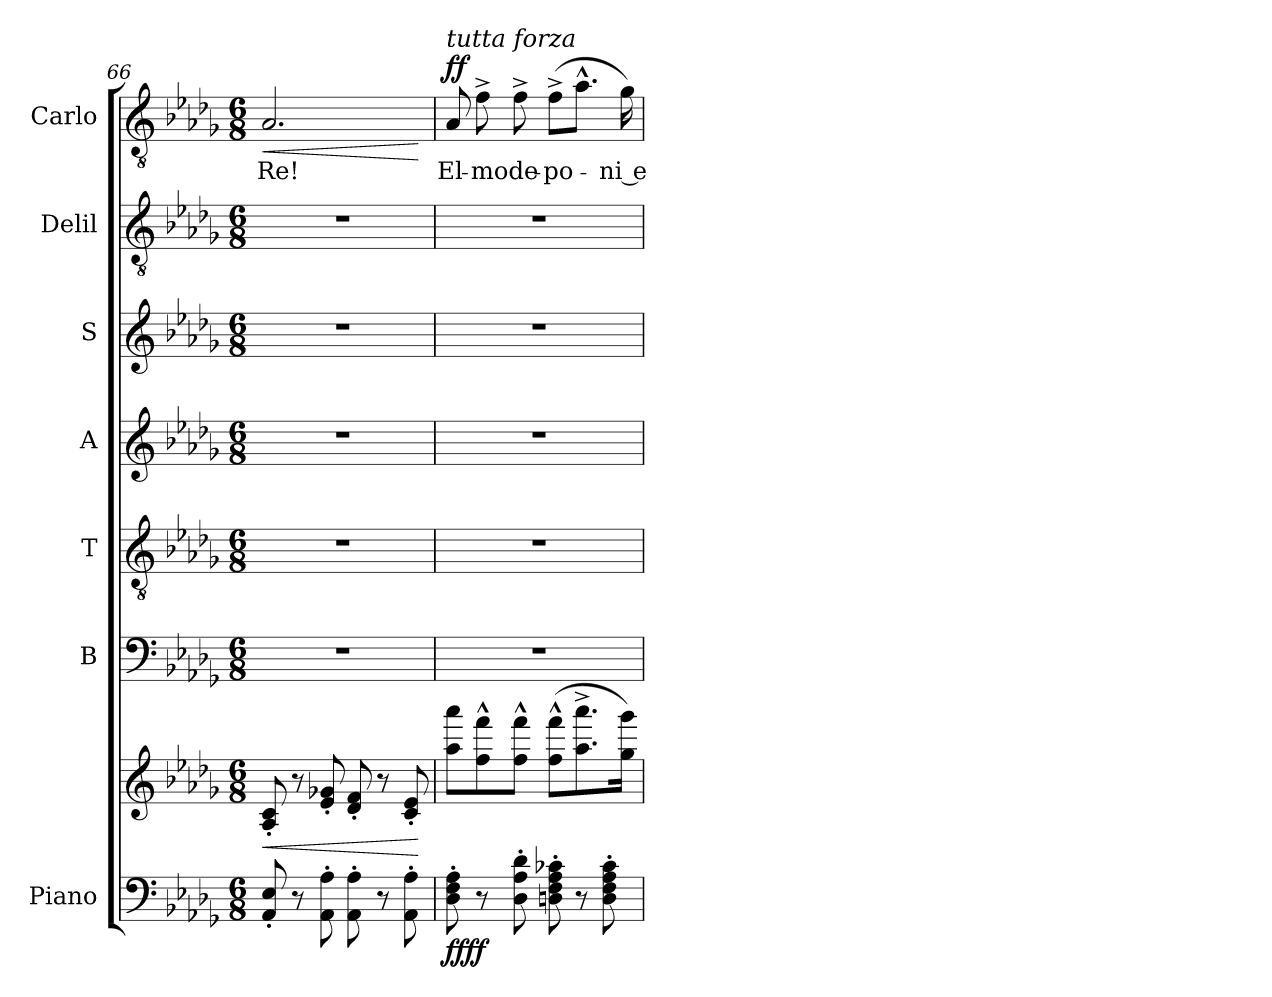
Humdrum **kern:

**kern	**kern	**dynam	**kern	**kern	**kern	**kern	**kern	**kern	**text	**dynam
*part7	*part7	*part7	*part6	*part5	*part4	*part3	*part2	*part1	*part1	*part1
*staff8	*staff7	*staff7/8	*staff6	*staff5	*staff4	*staff3	*staff2	*staff1	*staff1	*staff1
*I"Piano	*	*	*I"B	*I"T	*I"A	*I"S	*I"Delil	*I"Carlo	*	*
*I'Pno	*	*	*I'B	*I'T	*I'A	*I'S	*	*	*	*
*clefF4	*clefG2	*	*clefF4	*clefGv2	*clefG2	*clefG2	*clefGv2	*clefGv2	*	*
*k[b-e-a-d-g-]	*k[b-e-a-d-g-]	*	*k[b-e-a-d-g-]	*k[b-e-a-d-g-]	*k[b-e-a-d-g-]	*k[b-e-a-d-g-]	*k[b-e-a-d-g-]	*k[b-e-a-d-g-]	*	*
*M6/8	*M6/8	*	*M6/8	*M6/8	*M6/8	*M6/8	*M6/8	*M6/8	*	*
=66	=66	=66	=66	=66	=66	=66	=66	=66	=66	=66
!	!	!LO:HP:b	!	!	!	!	!	!	!	!LO:HP:b
8AA-/' 8E-/'	8A-/' 8c/'	<	2.r	2.r	2.r	2.r	2.r	2.A-/	Re!	<
8r	8r	.	.	.	.	.	.	.	.	.
8AA-\' 8A-\'	8e-/' 8g-X/'	.	.	.	.	.	.	.	.	.
8AA-\' 8A-\'	8d-/' 8f/'	.	.	.	.	.	.	.	.	.
8r	8r	.	.	.	.	.	.	.	.	.
8AA-\' 8A-\'	8c/' 8e-/'	.	.	.	.	.	.	.	.	.
.	.	[	.	.	.	.	.	.	.	[
=67	=67	=67	=67	=67	=67	=67	=67	=67	=67	=67
!	!	!	!	!	!	!	!	!LO:TX:a:i:t=tutta forza	!	!
!	!	!LO:DY:b=2	!	!	!	!	!	!	!	!
!	!	!LO:DY:n=1:b	!	!	!	!	!	!	!	!LO:DY:a
8D-\' 8F\' 8A-\'	8aa-\ 8aaa-\L	ff ff	2.r	2.r	2.r	2.r	2.r	8A-/	El-	ff
8r	8ff\^^ 8fff\^^	.	.	.	.	.	.	8f^\	-mo	.
8D-\' 8A-\' 8d-\'	8ff\^^ 8fff\^^J	.	.	.	.	.	.	8f^\	de-	.
8Dn\' 8F\' 8A-\' 8c-X\'	(8ff\^^ 8fff\^^L	.	.	.	.	.	.	(8f^\L	-po-	.
8r	8.aa-\^ 8.aaa-\^	.	.	.	.	.	.	8.a-^^\J	.	.
8D\' 8F\' 8A-\' 8c-\'	.	.	.	.	.	.	.	.	.	.
.	16gg-\ 16ggg-\Jk)	.	.	.	.	.	.	16g-\)	-ni e	.
=	=	=	=	=	=	=	=	=	=	=
*-	*-	*-	*-	*-	*-	*-	*-	*-	*-	*-
